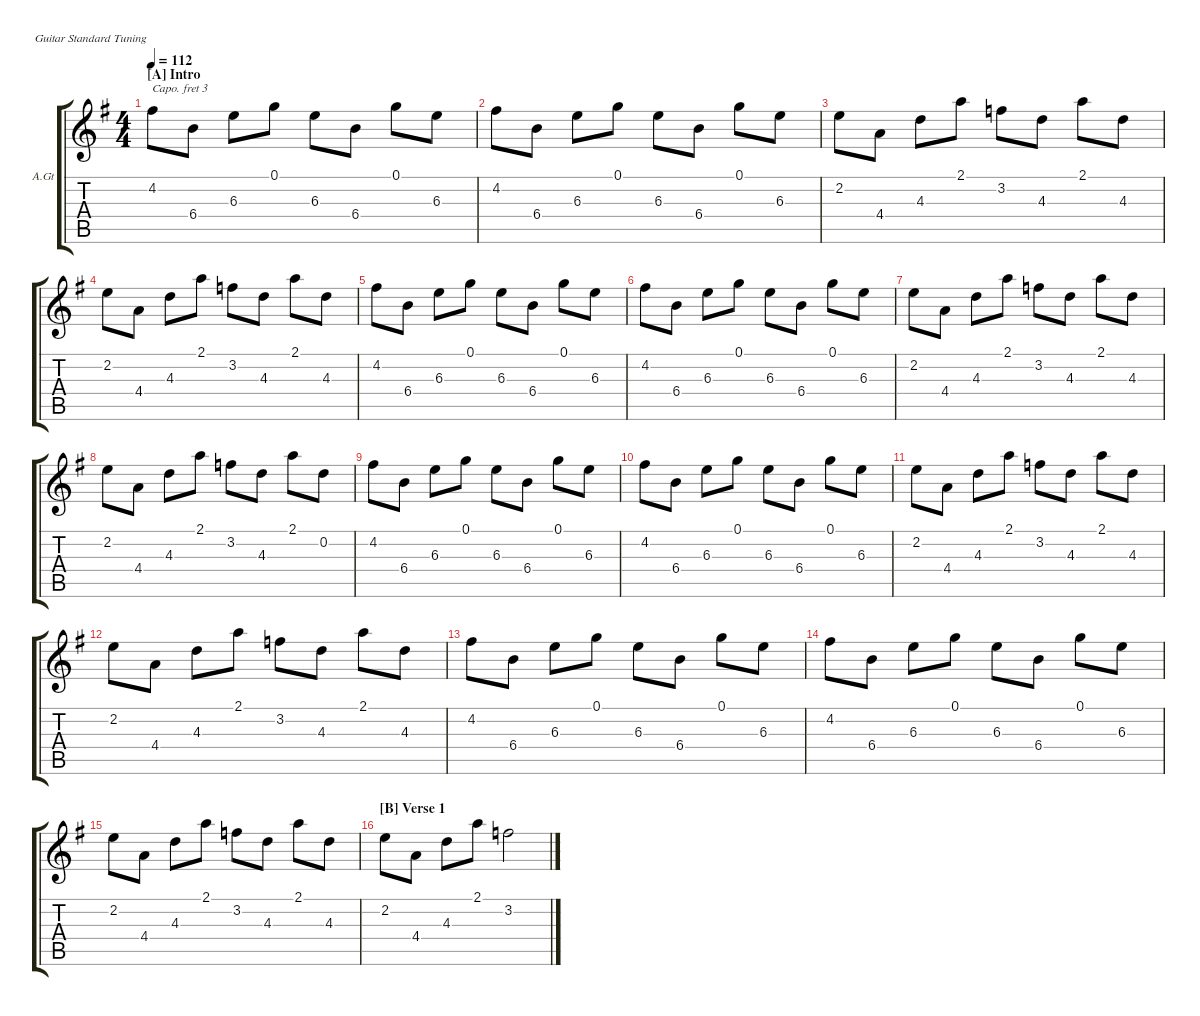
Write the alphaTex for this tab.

\hideDynamics
\bracketExtendMode groupsimilarinstruments
\firstSystemTrackNameOrientation horizontal
\otherSystemsTrackNameOrientation horizontal
\track ("A.Guitar 1" "A.Gt") {multiBarRest instrument acousticguitarsteel}
\staff {score tabs}
\capo 3
\tuning (E4 B3 G3 D3 A2 E2)
\ts (4 4)
\section ("A" "Intro")
\tempo 112
\clef g2
\ks eminor
4.2.8{dy f instrument acousticguitarsteel} 6.4.8 6.3.8 0.1.8 6.3.8 6.4.8 0.1.8 6.3.8 |
4.2.8 6.4.8 6.3.8 0.1.8 6.3.8 6.4.8 0.1.8 6.3.8 |
2.2.8 4.4.8 4.3.8 2.1.8 3.2.8 4.3.8 2.1.8 4.3.8 |
2.2.8 4.4.8 4.3.8 2.1.8 3.2.8 4.3.8 2.1.8 4.3.8 |
4.2.8 6.4.8 6.3.8 0.1.8 6.3.8 6.4.8 0.1.8 6.3.8 |
4.2.8 6.4.8 6.3.8 0.1.8 6.3.8 6.4.8 0.1.8 6.3.8 |
2.2.8 4.4.8 4.3.8 2.1.8 3.2.8 4.3.8 2.1.8 4.3.8 |
2.2.8 4.4.8 4.3.8 2.1.8 3.2.8 4.3.8 2.1.8 0.2.8 |
4.2.8 6.4.8 6.3.8 0.1.8 6.3.8 6.4.8 0.1.8 6.3.8 |
4.2.8 6.4.8 6.3.8 0.1.8 6.3.8 6.4.8 0.1.8 6.3.8 |
2.2.8 4.4.8 4.3.8 2.1.8 3.2.8 4.3.8 2.1.8 4.3.8 |
2.2.8 4.4.8 4.3.8 2.1.8 3.2.8 4.3.8 2.1.8 4.3.8 |
4.2.8 6.4.8 6.3.8 0.1.8 6.3.8 6.4.8 0.1.8 6.3.8 |
4.2.8 6.4.8 6.3.8 0.1.8 6.3.8 6.4.8 0.1.8 6.3.8 |
2.2.8 4.4.8 4.3.8 2.1.8 3.2.8 4.3.8 2.1.8 4.3.8 |
\section ("B" "Verse 1")
2.2.8 4.4.8 4.3.8 2.1.8 3.2.2
